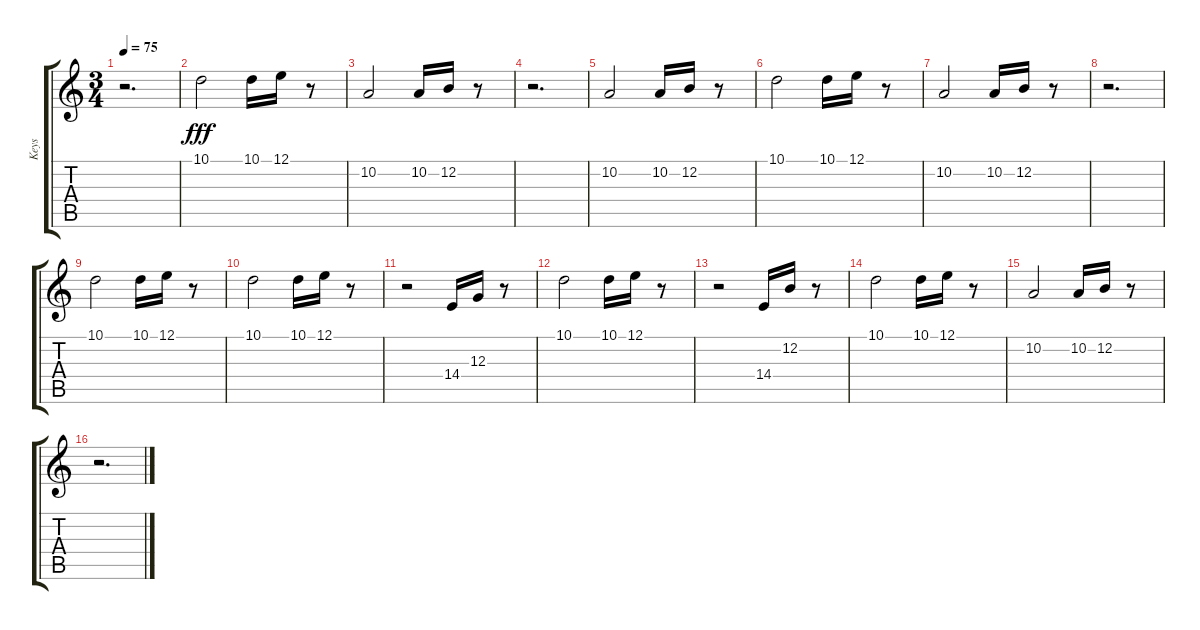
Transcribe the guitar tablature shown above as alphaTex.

\track ("Keys" "Keys") {instrument rockorgan}
\staff {score tabs}
\tuning (E4 B3 G3 D3 A2 E2) {hide}
\ts (3 4)
\tempo 75
\clef g2
\ks c
r.2{d dy f} |
10.1.2{dy fff} 10.1.16 12.1.16 r.8 |
10.2.2 10.2.16 12.2.16 r.8 |
r.2{d} |
10.2.2 10.2.16 12.2.16 r.8 |
10.1.2 10.1.16 12.1.16 r.8 |
10.2.2 10.2.16 12.2.16 r.8 |
r.2{d} |
10.1.2 10.1.16 12.1.16 r.8 |
10.1.2 10.1.16 12.1.16 r.8 |
r.2 14.4.16 12.3.16 r.8 |
10.1.2 10.1.16 12.1.16 r.8 |
r.2 14.4.16 12.2.16 r.8 |
10.1.2 10.1.16 12.1.16 r.8 |
10.2.2 10.2.16 12.2.16 r.8 |
r.2{d}
